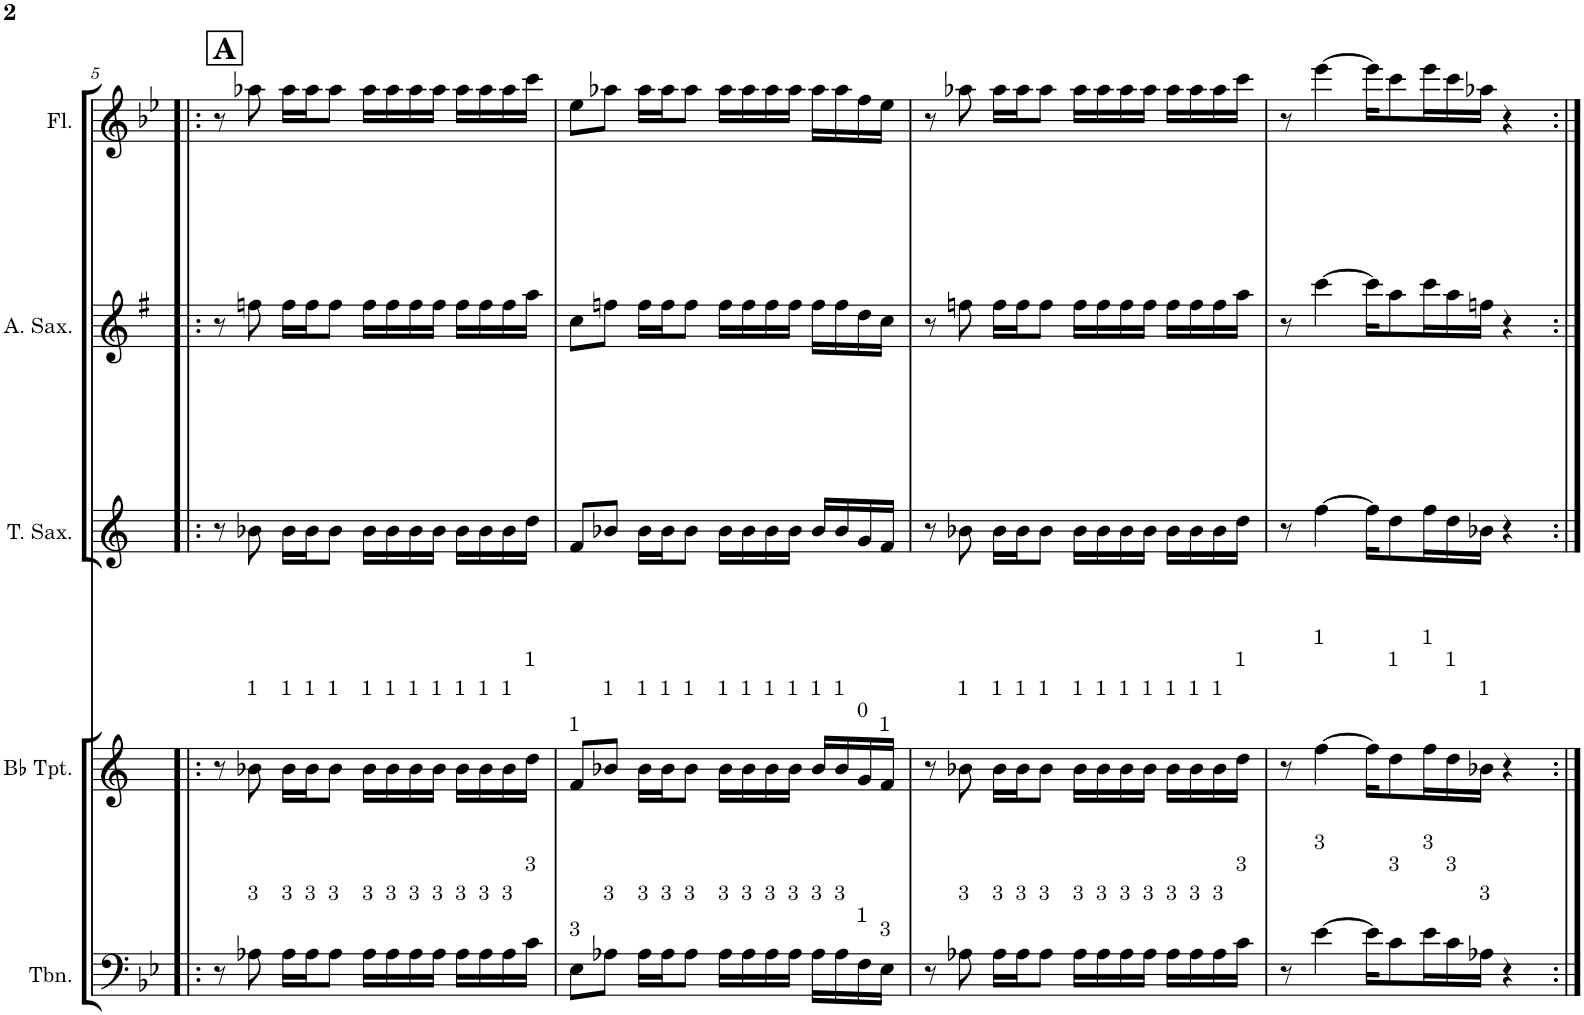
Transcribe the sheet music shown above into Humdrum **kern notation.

**kern	**kern	**kern	**kern	**kern	**kern
*part6	*part5	*part4	*part3	*part2	*part1
*staff6	*staff5	*staff4	*staff3	*staff2	*staff1
*I"Tuba	*I"Trombone	*I"Bb Trumpet	*I"Tenor Saxophone	*I"Alto Saxophone	*I"Flute
*I'Tba.	*I'Tbn.	*I'Bb Tpt.	*I'T. Sax.	*I'A. Sax.	*I'Fl.
!!LO:PB:g=z
*clefF4	*clefF4	*clefG2	*clefG2	*clefG2	*clefG2
*	*	*Trd1c2	*Trd8c14	*Trd5c9	*
*k[]	*k[b-e-]	*k[]	*k[]	*k[f#]	*k[b-e-]
*M4/4	*M4/4	*M4/4	*M4/4	*M4/4	*M4/4
!!LO:REH:place=s1:a:B:cj:fs=14:t=A
=5!|:	=5!|:	=5!|:	=5!|:	=5!|:	=5!|:
4AA-X	8r	8r	8r	8r	8r
!	!	!LO:TX:a:t=1	!	!	!
!	!LO:TX:a:t=3	!	!	!	!
.	8A-X\	8b-X\	8b-X\	8ffn\	8aa-X\
!	!	!LO:TX:a:t=1	!	!	!
!	!LO:TX:a:t=3	!	!	!	!
4AA-	16A-\LL	16b-\LL	16b-\LL	16ff\LL	16aa-\LL
!	!	!LO:TX:a:t=1	!	!	!
!	!LO:TX:a:t=3	!	!	!	!
.	16A-\J	16b-\J	16b-\J	16ff\J	16aa-\J
!	!	!LO:TX:a:t=1	!	!	!
!	!LO:TX:a:t=3	!	!	!	!
.	8A-\J	8b-\J	8b-\J	8ff\J	8aa-\J
!	!	!LO:TX:a:t=1	!	!	!
!	!LO:TX:a:t=3	!	!	!	!
4AA-	16A-\LL	16b-\LL	16b-\LL	16ff\LL	16aa-\LL
!	!	!LO:TX:a:t=1	!	!	!
!	!LO:TX:a:t=3	!	!	!	!
.	16A-\	16b-\	16b-\	16ff\	16aa-\
!	!	!LO:TX:a:t=1	!	!	!
!	!LO:TX:a:t=3	!	!	!	!
.	16A-\	16b-\	16b-\	16ff\	16aa-\
!	!	!LO:TX:a:t=1	!	!	!
!	!LO:TX:a:t=3	!	!	!	!
.	16A-\JJ	16b-\JJ	16b-\JJ	16ff\JJ	16aa-\JJ
!	!	!LO:TX:a:t=1	!	!	!
!	!LO:TX:a:t=3	!	!	!	!
8AA-/L	16A-\LL	16b-\LL	16b-\LL	16ff\LL	16aa-\LL
!	!	!LO:TX:a:t=1	!	!	!
!	!LO:TX:a:t=3	!	!	!	!
.	16A-\	16b-\	16b-\	16ff\	16aa-\
!	!	!LO:TX:a:t=1	!	!	!
!	!LO:TX:a:t=3	!	!	!	!
8GG-X/J	16A-\	16b-\	16b-\	16ff\	16aa-\
!	!	!LO:TX:a:t=1	!	!	!
!	!LO:TX:a:t=3	!	!	!	!
.	16c\JJ	16dd\JJ	16dd\JJ	16aa\JJ	16ccc\JJ
=6	=6	=6	=6	=6	=6
!	!	!LO:TX:a:t=1	!	!	!
!	!LO:TX:a:t=3	!	!	!	!
4AA-X	8E-\L	8f/L	8f/L	8cc\L	8ee-\L
!	!	!LO:TX:a:t=1	!	!	!
!	!LO:TX:a:t=3	!	!	!	!
.	8A-X\J	8b-X/J	8b-X/J	8ffn\J	8aa-X\J
!	!	!LO:TX:a:t=1	!	!	!
!	!LO:TX:a:t=3	!	!	!	!
4AA-	16A-\LL	16b-\LL	16b-\LL	16ff\LL	16aa-\LL
!	!	!LO:TX:a:t=1	!	!	!
!	!LO:TX:a:t=3	!	!	!	!
.	16A-\J	16b-\J	16b-\J	16ff\J	16aa-\J
!	!	!LO:TX:a:t=1	!	!	!
!	!LO:TX:a:t=3	!	!	!	!
.	8A-\J	8b-\J	8b-\J	8ff\J	8aa-\J
!	!	!LO:TX:a:t=1	!	!	!
!	!LO:TX:a:t=3	!	!	!	!
4AA-	16A-\LL	16b-\LL	16b-\LL	16ff\LL	16aa-\LL
!	!	!LO:TX:a:t=1	!	!	!
!	!LO:TX:a:t=3	!	!	!	!
.	16A-\	16b-\	16b-\	16ff\	16aa-\
!	!	!LO:TX:a:t=1	!	!	!
!	!LO:TX:a:t=3	!	!	!	!
.	16A-\	16b-\	16b-\	16ff\	16aa-\
!	!	!LO:TX:a:t=1	!	!	!
!	!LO:TX:a:t=3	!	!	!	!
.	16A-\JJ	16b-\JJ	16b-\JJ	16ff\JJ	16aa-\JJ
!	!	!LO:TX:a:t=1	!	!	!
!	!LO:TX:a:t=3	!	!	!	!
8AA-/L	16A-\LL	16b-/LL	16b-/LL	16ff\LL	16aa-\LL
!	!	!LO:TX:a:t=1	!	!	!
!	!LO:TX:a:t=3	!	!	!	!
.	16A-\	16b-/	16b-/	16ff\	16aa-\
!	!	!LO:TX:a:t=0	!	!	!
!	!LO:TX:a:t=1	!	!	!	!
8GG-X/J	16F\	16g/	16g/	16dd\	16ff\
!	!	!LO:TX:a:t=1	!	!	!
!	!LO:TX:a:t=3	!	!	!	!
.	16E-\JJ	16f/JJ	16f/JJ	16cc\JJ	16ee-\JJ
=7	=7	=7	=7	=7	=7
4AA-X	8r	8r	8r	8r	8r
!	!	!LO:TX:a:t=1	!	!	!
!	!LO:TX:a:t=3	!	!	!	!
.	8A-X\	8b-X\	8b-X\	8ffn\	8aa-X\
!	!	!LO:TX:a:t=1	!	!	!
!	!LO:TX:a:t=3	!	!	!	!
4AA-	16A-\LL	16b-\LL	16b-\LL	16ff\LL	16aa-\LL
!	!	!LO:TX:a:t=1	!	!	!
!	!LO:TX:a:t=3	!	!	!	!
.	16A-\J	16b-\J	16b-\J	16ff\J	16aa-\J
!	!	!LO:TX:a:t=1	!	!	!
!	!LO:TX:a:t=3	!	!	!	!
.	8A-\J	8b-\J	8b-\J	8ff\J	8aa-\J
!	!	!LO:TX:a:t=1	!	!	!
!	!LO:TX:a:t=3	!	!	!	!
4AA-	16A-\LL	16b-\LL	16b-\LL	16ff\LL	16aa-\LL
!	!	!LO:TX:a:t=1	!	!	!
!	!LO:TX:a:t=3	!	!	!	!
.	16A-\	16b-\	16b-\	16ff\	16aa-\
!	!	!LO:TX:a:t=1	!	!	!
!	!LO:TX:a:t=3	!	!	!	!
.	16A-\	16b-\	16b-\	16ff\	16aa-\
!	!	!LO:TX:a:t=1	!	!	!
!	!LO:TX:a:t=3	!	!	!	!
.	16A-\JJ	16b-\JJ	16b-\JJ	16ff\JJ	16aa-\JJ
!	!	!LO:TX:a:t=1	!	!	!
!	!LO:TX:a:t=3	!	!	!	!
8AA-/L	16A-\LL	16b-\LL	16b-\LL	16ff\LL	16aa-\LL
!	!	!LO:TX:a:t=1	!	!	!
!	!LO:TX:a:t=3	!	!	!	!
.	16A-\	16b-\	16b-\	16ff\	16aa-\
!	!	!LO:TX:a:t=1	!	!	!
!	!LO:TX:a:t=3	!	!	!	!
8GG-X/J	16A-\	16b-\	16b-\	16ff\	16aa-\
!	!	!LO:TX:a:t=1	!	!	!
!	!LO:TX:a:t=3	!	!	!	!
.	16c\JJ	16dd\JJ	16dd\JJ	16aa\JJ	16ccc\JJ
=8	=8	=8	=8	=8	=8
2AA-X	8r	8r	8r	8r	8r
!	!	!LO:TX:a:t=1	!	!	!
!	!LO:TX:a:t=3	!	!	!	!
.	[4e-\	[4ff\	[4ff\	[4ccc\	[4eee-\
.	16e-\KL]	16ff\KL]	16ff\KL]	16ccc\KL]	16eee-\KL]
!	!	!LO:TX:a:t=1	!	!	!
!	!LO:TX:a:t=3	!	!	!	!
.	8c\	8dd\	8dd\	8aa\	8ccc\
2r	.	.	.	.	.
!	!	!LO:TX:a:t=1	!	!	!
!	!LO:TX:a:t=3	!	!	!	!
.	16e-\L	16ff\L	16ff\L	16ccc\L	16eee-\L
!	!	!LO:TX:a:t=1	!	!	!
!	!LO:TX:a:t=3	!	!	!	!
.	16c\	16dd\	16dd\	16aa\	16ccc\
!	!	!LO:TX:a:t=1	!	!	!
!	!LO:TX:a:t=3	!	!	!	!
.	16A-X\JJ	16b-X\JJ	16b-X\JJ	16ffn\JJ	16aa-X\JJ
.	4r	4r	4r	4r	4r
=:|!	=:|!	=:|!	=:|!	=:|!	=:|!
*-	*-	*-	*-	*-	*-
